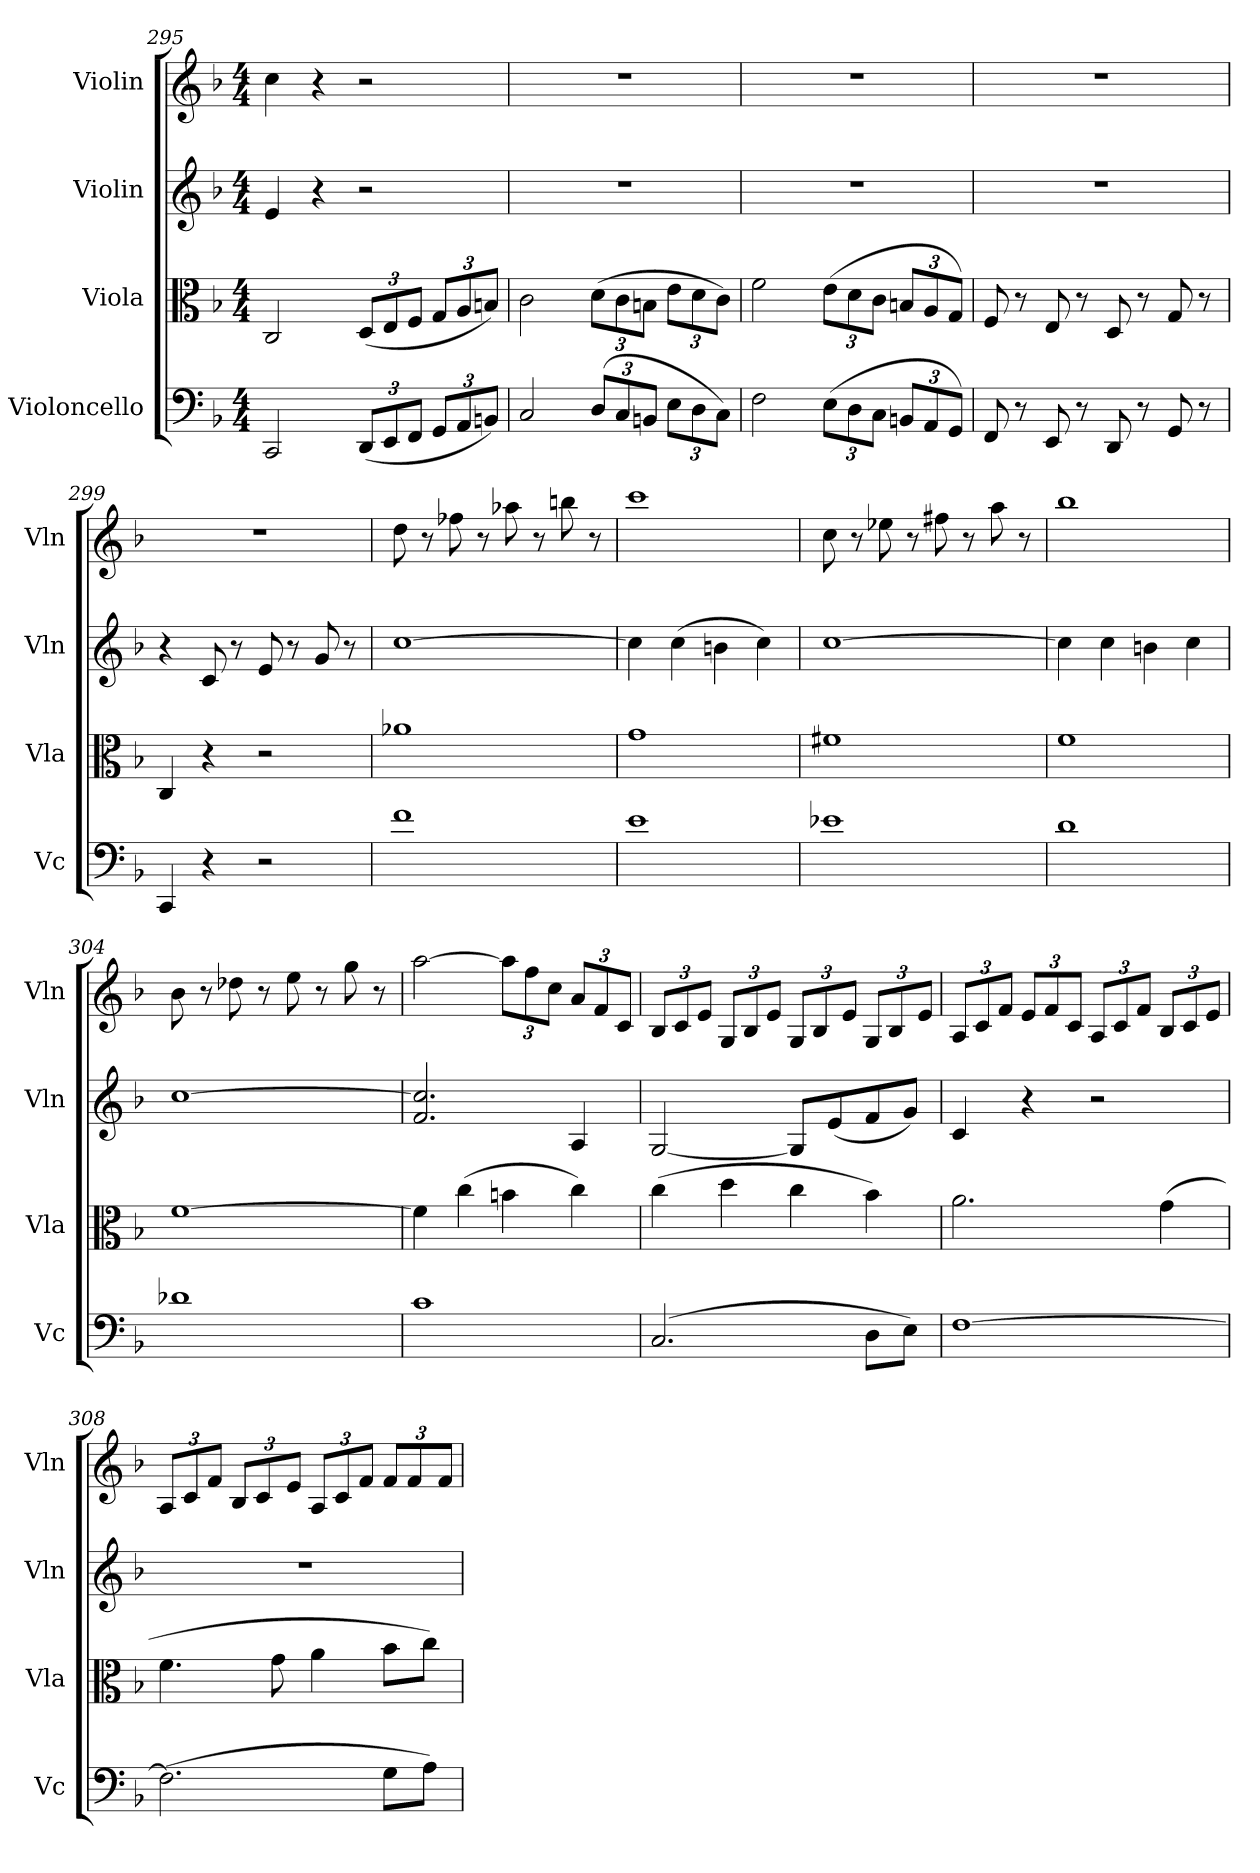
**kern	**kern	**kern	**kern
*part4	*part3	*part2	*part1
*staff4	*staff3	*staff2	*staff1
*I"Violoncello	*I"Viola	*I"Violin	*I"Violin
*I'Vc	*I'Vla	*I'Vln	*I'Vln
*clefF4	*clefC3	*clefG2	*clefG2
*k[b-]	*k[b-]	*k[b-]	*k[b-]
*M4/4	*M4/4	*M4/4	*M4/4
=295	=295	=295	=295
2CC/	2C/	4e/	4cc\
.	.	4r	4r
(12DD/L	(12D/L	2r	2r
12EE/	12E/	.	.
12FF/J	12F/J	.	.
12GG/L	12G/L	.	.
12AA/	12A/	.	.
12BBn/J)	12Bn/J)	.	.
=296	=296	=296	=296
2C/	2c\	1r	1r
(12D/L	(12d\L	.	.
12C/	12c\	.	.
12BBn/J	12Bn\J	.	.
12E\L	12e\L	.	.
12D\	12d\	.	.
12C\J)	12c\J)	.	.
=297	=297	=297	=297
2F\	2f\	1r	1r
(12E\L	(12e\L	.	.
12D\	12d\	.	.
12C\J	12c\J	.	.
12BBn/L	12Bn/L	.	.
12AA/	12A/	.	.
12GG/J)	12G/J)	.	.
=298	=298	=298	=298
8FF/	8F/	1r	1r
8r	8r	.	.
8EE/	8E/	.	.
8r	8r	.	.
8DD/	8D/	.	.
8r	8r	.	.
8GG/	8G/	.	.
8r	8r	.	.
=299	=299	=299	=299
4CC/	4C/	4r	1r
4r	4r	8c/	.
.	.	8r	.
2r	2r	8e/	.
.	.	8r	.
.	.	8g/	.
.	.	8r	.
=300	=300	=300	=300
1f	1a-X	[1cc	8dd\
.	.	.	8r
.	.	.	8ff-X\
.	.	.	8r
.	.	.	8aa-X\
.	.	.	8r
.	.	.	8bbn\
.	.	.	8r
=301	=301	=301	=301
1e	1g	4cc\]	1ccc
.	.	(4cc\	.
.	.	4bn\	.
.	.	4cc\)	.
=302	=302	=302	=302
1e-X	1f#X	[1cc	8cc\
.	.	.	8r
.	.	.	8ee-X\
.	.	.	8r
.	.	.	8ff#X\
.	.	.	8r
.	.	.	8aa\
.	.	.	8r
=303	=303	=303	=303
1d	1f	4cc\]	1bb-
.	.	4cc\	.
.	.	4bn\	.
.	.	4cc\	.
=304	=304	=304	=304
1d-X	[1f	[1cc	8b-\
.	.	.	8r
.	.	.	8dd-X\
.	.	.	8r
.	.	.	8ee\
.	.	.	8r
.	.	.	8gg\
.	.	.	8r
=305	=305	=305	=305
1c	4f\]	2.f/ 2.cc]/	[2aa\
.	(4cc\	.	.
.	4bn\	.	12aa\L]
.	.	.	12ff\
.	.	.	12cc\J
.	4cc\)	4A/	12a/L
.	.	.	12f/
.	.	.	12c/J
=306	=306	=306	=306
(2.C/	(4cc\	[2G/	12B-/L
.	.	.	12c/
.	.	.	12e/J
.	4dd\	.	12G/L
.	.	.	12B-/
.	.	.	12e/J
.	4cc\	8G/L]	12G/L
.	.	.	12B-/
.	.	(8e/	.
.	.	.	12e/J
8D\L	4b-\)	8f/	12G/L
.	.	.	12B-/
8E\J)	.	8g/J)	.
.	.	.	12e/J
=307	=307	=307	=307
[1F	2.a\	4c/	12A/L
.	.	.	12c/
.	.	.	12f/J
.	.	4r	12e/L
.	.	.	12f/
.	.	.	12c/J
.	.	2r	12A/L
.	.	.	12c/
.	.	.	12f/J
.	(4g\	.	12B-/L
.	.	.	12c/
.	.	.	12e/J
=308	=308	=308	=308
(2.F\]	4.f\	1r	12A/L
.	.	.	12c/
.	.	.	12f/J
.	.	.	12B-/L
.	.	.	12c/
.	8g\	.	.
.	.	.	12e/J
.	4a\	.	12A/L
.	.	.	12c/
.	.	.	12f/J
8G\L	8b-\L	.	12f/L
.	.	.	12f/
8A\J)	8cc\J)	.	.
.	.	.	12f/J
=	=	=	=
*-	*-	*-	*-
